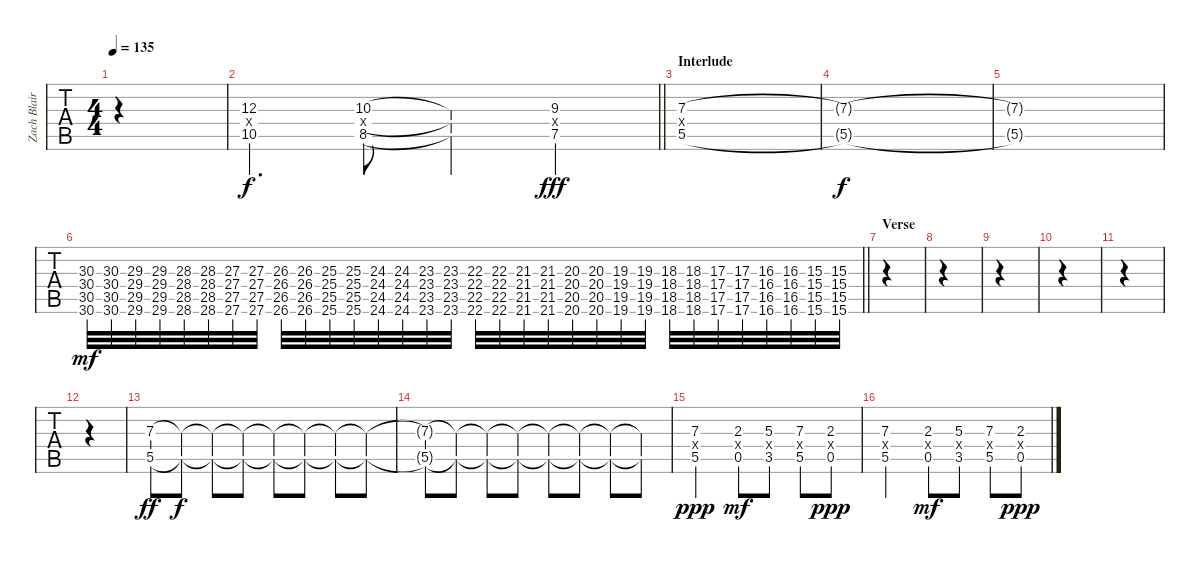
\track ("Zach Blair - Guitar Two" "Zach Blair") {instrument distortionguitar}
\staff {tabs}
\tuning (Eb4 Bb3 Gb3 Db3 Ab2 Eb2) {hide}
\ts (4 4)
\tempo 135
\clef g2
\ks c
|
\barLineRight lightlight
(12.3 10.4{x} 10.5).4{d balance 0} (10.3 8.4{x} 8.5).8 (10.3{t} 8.4{t} 8.5{t}).4{dy f} (9.3 7.4{x} 7.5).4{dy fff} |
\section ("" "Interlude")
(7.3 5.4{x} 5.5).1 |
(7.3{t} 5.5{t}).1{dy f} |
(7.3{t} 5.5{t}).1 |
\barLineRight lightlight
(30.3 30.4 30.5 30.6).32{dy mf balance 0} (30.3 30.4 30.5 30.6).32 (29.3 29.4 29.5 29.6).32 (29.3 29.4 29.5 29.6).32 (28.3 28.4 28.5 28.6).32 (28.3 28.4 28.5 28.6).32 (27.3 27.4 27.5 27.6).32 (27.3 27.4 27.5 27.6).32 (26.3 26.4 26.5 26.6).32 (26.3 26.4 26.5 26.6).32 (25.3 25.4 25.5 25.6).32 (25.3 25.4 25.5 25.6).32 (24.3 24.4 24.5 24.6).32 (24.3 24.4 24.5 24.6).32 (23.3 23.4 23.5 23.6).32 (23.3 23.4 23.5 23.6).32 (22.3 22.4 22.5 22.6).32 (22.3 22.4 22.5 22.6).32 (21.3 21.4 21.5 21.6).32 (21.3 21.4 21.5 21.6).32 (20.3 20.4 20.5 20.6).32 (20.3 20.4 20.5 20.6).32 (19.3 19.4 19.5 19.6).32 (19.3 19.4 19.5 19.6).32 (18.3 18.4 18.5 18.6).32 (18.3 18.4 18.5 18.6).32 (17.3 17.4 17.5 17.6).32 (17.3 17.4 17.5 17.6).32 (16.3 16.4 16.5 16.6).32 (16.3 16.4 16.5 16.6).32 (15.3 15.4 15.5 15.6).32 (15.3 15.4 15.5 15.6).32 |
\section ("" "Verse")
|
|
|
|
|
|
(7.3 5.5).8{dy ff volume 11 balance 0} (7.3{t} 5.5{t}).8{dy f volume 0} (7.3{t} 5.5{t}).8{volume 11} (7.3{t} 5.5{t}).8{volume 0} (7.3{t} 5.5{t}).8{volume 11} (7.3{t} 5.5{t}).8{volume 0} (7.3{t} 5.5{t}).8{volume 11} (7.3{t} 5.5{t}).8{volume 0} |
(7.3{t} 5.5{t}).8{volume 11} (7.3{t} 5.5{t}).8{volume 0} (7.3{t} 5.5{t}).8{volume 11} (7.3{t} 5.5{t}).8{volume 0} (7.3{t} 5.5{t}).8{volume 11} (7.3{t} 5.5{t}).8{volume 0} (7.3{t} 5.5{t}).8{volume 11} (7.3{t} 5.5{t}).8{volume 0} |
(7.3 5.4{x} 5.5).2{dy ppp volume 8} (2.3 0.4{x} 0.5).8{dy mf} (5.3 3.4{x} 3.5).8 (7.3 5.4{x} 5.5).8 (2.3 0.4{x} 0.5).8{dy ppp} |
(7.3 5.4{x} 5.5).2 (2.3 0.4{x} 0.5).8{dy mf} (5.3 3.4{x} 3.5).8 (7.3 5.4{x} 5.5).8 (2.3 0.4{x} 0.5).8{dy ppp}
